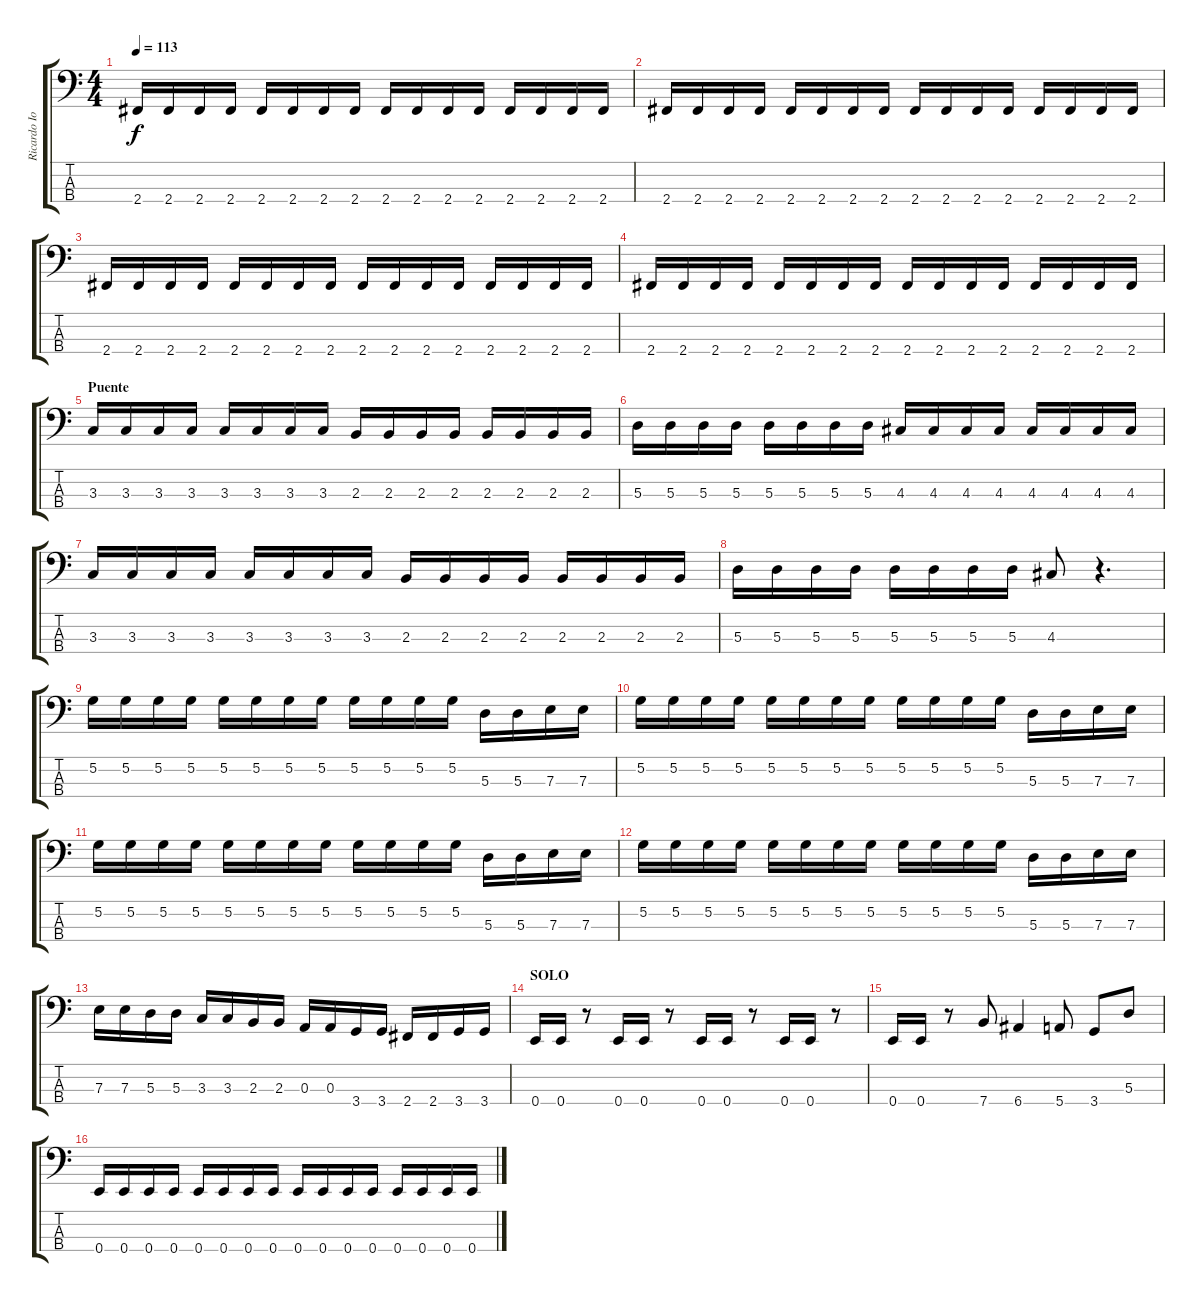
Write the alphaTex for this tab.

\track ("Ricardo Iorio (bajo)" "Ricardo Io") {instrument electricbasspick}
\staff {score tabs}
\tuning (G2 D2 A1 E1) {hide}
\ts (4 4)
\tempo 113
\clef f4
\ks c
2.4.16{dy f} 2.4.16 2.4.16 2.4.16 2.4.16 2.4.16 2.4.16 2.4.16 2.4.16 2.4.16 2.4.16 2.4.16 2.4.16 2.4.16 2.4.16 2.4.16 |
2.4.16 2.4.16 2.4.16 2.4.16 2.4.16 2.4.16 2.4.16 2.4.16 2.4.16 2.4.16 2.4.16 2.4.16 2.4.16 2.4.16 2.4.16 2.4.16 |
2.4.16 2.4.16 2.4.16 2.4.16 2.4.16 2.4.16 2.4.16 2.4.16 2.4.16 2.4.16 2.4.16 2.4.16 2.4.16 2.4.16 2.4.16 2.4.16 |
2.4.16 2.4.16 2.4.16 2.4.16 2.4.16 2.4.16 2.4.16 2.4.16 2.4.16 2.4.16 2.4.16 2.4.16 2.4.16 2.4.16 2.4.16 2.4.16 |
\section ("" "Puente")
3.3.16 3.3.16 3.3.16 3.3.16 3.3.16 3.3.16 3.3.16 3.3.16 2.3.16 2.3.16 2.3.16 2.3.16 2.3.16 2.3.16 2.3.16 2.3.16 |
5.3.16 5.3.16 5.3.16 5.3.16 5.3.16 5.3.16 5.3.16 5.3.16 4.3.16 4.3.16 4.3.16 4.3.16 4.3.16 4.3.16 4.3.16 4.3.16 |
3.3.16 3.3.16 3.3.16 3.3.16 3.3.16 3.3.16 3.3.16 3.3.16 2.3.16 2.3.16 2.3.16 2.3.16 2.3.16 2.3.16 2.3.16 2.3.16 |
5.3.16 5.3.16 5.3.16 5.3.16 5.3.16 5.3.16 5.3.16 5.3.16 4.3.8 r.4{d} |
5.2.16 5.2.16 5.2.16 5.2.16 5.2.16 5.2.16 5.2.16 5.2.16 5.2.16 5.2.16 5.2.16 5.2.16 5.3.16 5.3.16 7.3.16 7.3.16 |
5.2.16 5.2.16 5.2.16 5.2.16 5.2.16 5.2.16 5.2.16 5.2.16 5.2.16 5.2.16 5.2.16 5.2.16 5.3.16 5.3.16 7.3.16 7.3.16 |
5.2.16 5.2.16 5.2.16 5.2.16 5.2.16 5.2.16 5.2.16 5.2.16 5.2.16 5.2.16 5.2.16 5.2.16 5.3.16 5.3.16 7.3.16 7.3.16 |
5.2.16 5.2.16 5.2.16 5.2.16 5.2.16 5.2.16 5.2.16 5.2.16 5.2.16 5.2.16 5.2.16 5.2.16 5.3.16 5.3.16 7.3.16 7.3.16 |
7.3.16 7.3.16 5.3.16 5.3.16 3.3.16 3.3.16 2.3.16 2.3.16 0.3.16 0.3.16 3.4.16 3.4.16 2.4.16 2.4.16 3.4.16 3.4.16 |
\section ("" "SOLO")
0.4.16 0.4.16 r.8 0.4.16 0.4.16 r.8 0.4.16 0.4.16 r.8 0.4.16 0.4.16 r.8 |
0.4.16 0.4.16 r.8 7.4.8 6.4.4 5.4.8 3.4.8 5.3.8 |
0.4.16 0.4.16 0.4.16 0.4.16 0.4.16 0.4.16 0.4.16 0.4.16 0.4.16 0.4.16 0.4.16 0.4.16 0.4.16 0.4.16 0.4.16 0.4.16
